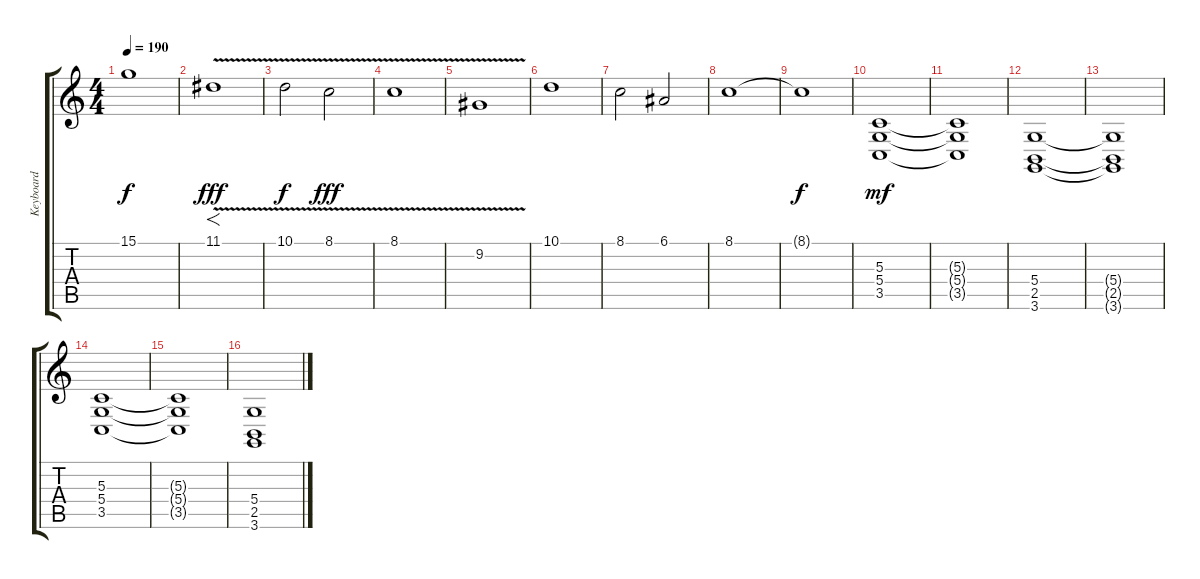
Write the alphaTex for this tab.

\track ("Keyboard" "Keyboard") {instrument stringensemble1}
\staff {score tabs}
\tuning (E4 B3 G3 D3 A2 E2) {hide}
\ts (4 4)
\tempo 190
\clef g2
\ks c
15.1{t}.1{dy f} |
11.1{v}.1{f dy fff} |
10.1{v}.2{dy f} 8.1{v}.2{dy fff} |
8.1{v}.1 |
9.2{v}.1 |
10.1.1 |
8.1.2 6.1.2 |
8.1.1 |
8.1{t}.1{dy f} |
(5.3 5.4 3.5).1{dy mf} |
(5.3{t} 5.4{t} 3.5{t}).1 |
(5.4 2.5 3.6).1 |
(5.4{t} 2.5{t} 3.6{t}).1 |
(5.3 5.4 3.5).1 |
(5.3{t} 5.4{t} 3.5{t}).1 |
(5.4 2.5 3.6).1
